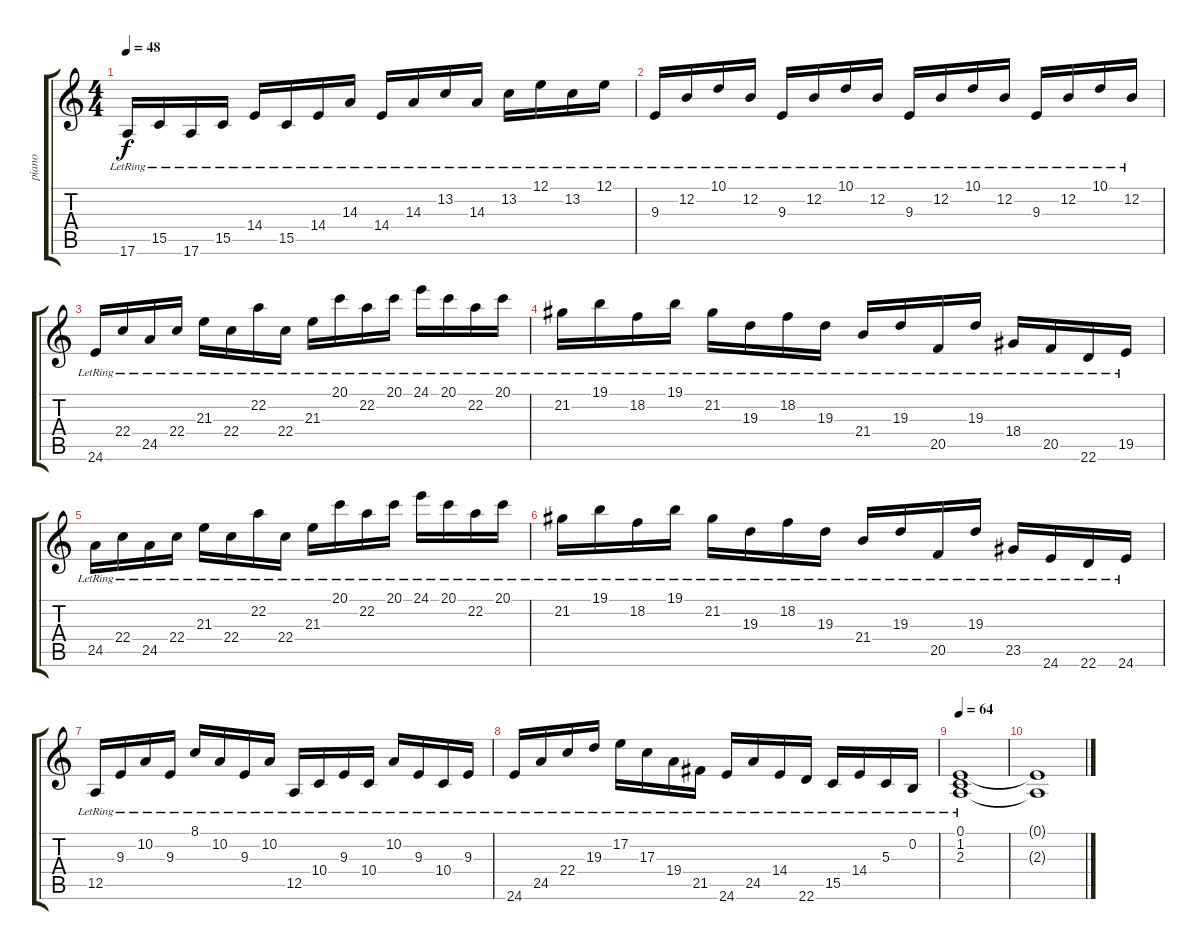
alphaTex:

\track ("piano" "piano") {instrument harpsichord}
\staff {score tabs}
\tuning (E4 B3 G3 D3 A2 E2) {hide}
\ts (4 4)
\tempo 48
\clef g2
\ks c
17.6{lr}.16{dy f} 15.5{lr}.16 17.6{lr}.16 15.5{lr}.16 14.4{lr}.16 15.5{lr}.16 14.4{lr}.16 14.3{lr}.16 14.4{lr}.16 14.3{lr}.16 13.2{lr}.16 14.3{lr}.16 13.2{lr}.16 12.1{lr}.16 13.2{lr}.16 12.1{lr}.16 |
9.3{lr}.16 12.2{lr}.16 10.1{lr}.16 12.2{lr}.16 9.3{lr}.16 12.2{lr}.16 10.1{lr}.16 12.2{lr}.16 9.3{lr}.16 12.2{lr}.16 10.1{lr}.16 12.2{lr}.16 9.3{lr}.16 12.2{lr}.16 10.1{lr}.16 12.2{lr}.16 |
24.6{lr}.16 22.4{lr}.16 24.5{lr}.16 22.4{lr}.16 21.3{lr}.16 22.4{lr}.16 22.2{lr}.16 22.4{lr}.16 21.3{lr}.16 20.1{lr}.16 22.2{lr}.16 20.1{lr}.16 24.1{lr}.16 20.1{lr}.16 22.2{lr}.16 20.1{lr}.16 |
21.2{lr}.16 19.1{lr}.16 18.2{lr}.16 19.1{lr}.16 21.2{lr}.16 19.3{lr}.16 18.2{lr}.16 19.3{lr}.16 21.4{lr}.16 19.3{lr}.16 20.5{lr}.16 19.3{lr}.16 18.4{lr}.16 20.5{lr}.16 22.6{lr}.16 19.5{lr}.16 |
24.5{lr}.16 22.4{lr}.16 24.5{lr}.16 22.4{lr}.16 21.3{lr}.16 22.4{lr}.16 22.2{lr}.16 22.4{lr}.16 21.3{lr}.16 20.1{lr}.16 22.2{lr}.16 20.1{lr}.16 24.1{lr}.16 20.1{lr}.16 22.2{lr}.16 20.1{lr}.16 |
21.2{lr}.16 19.1{lr}.16 18.2{lr}.16 19.1{lr}.16 21.2{lr}.16 19.3{lr}.16 18.2{lr}.16 19.3{lr}.16 21.4{lr}.16 19.3{lr}.16 20.5{lr}.16 19.3{lr}.16 23.5{lr}.16 24.6{lr}.16 22.6{lr}.16 24.6{lr}.16 |
12.5{lr}.16 9.3{lr}.16 10.2{lr}.16 9.3{lr}.16 8.1{lr}.16 10.2{lr}.16 9.3{lr}.16 10.2{lr}.16 12.5{lr}.16 10.4{lr}.16 9.3{lr}.16 10.4{lr}.16 10.2{lr}.16 9.3{lr}.16 10.4{lr}.16 9.3{lr}.16 |
24.6{lr}.16 24.5{lr}.16 22.4{lr}.16 19.3{lr}.16 17.2{lr}.16 17.3{lr}.16 19.4{lr}.16 21.5{lr}.16 24.6{lr}.16 24.5{lr}.16 14.4{lr}.16 22.6{lr}.16 15.5{lr}.16 14.4{lr}.16 5.3{lr}.16 0.2{lr}.16 |
\tempo 64
(0.1 1.2 2.3{lr}).1 |
(0.1{t} 2.3{t}).1
